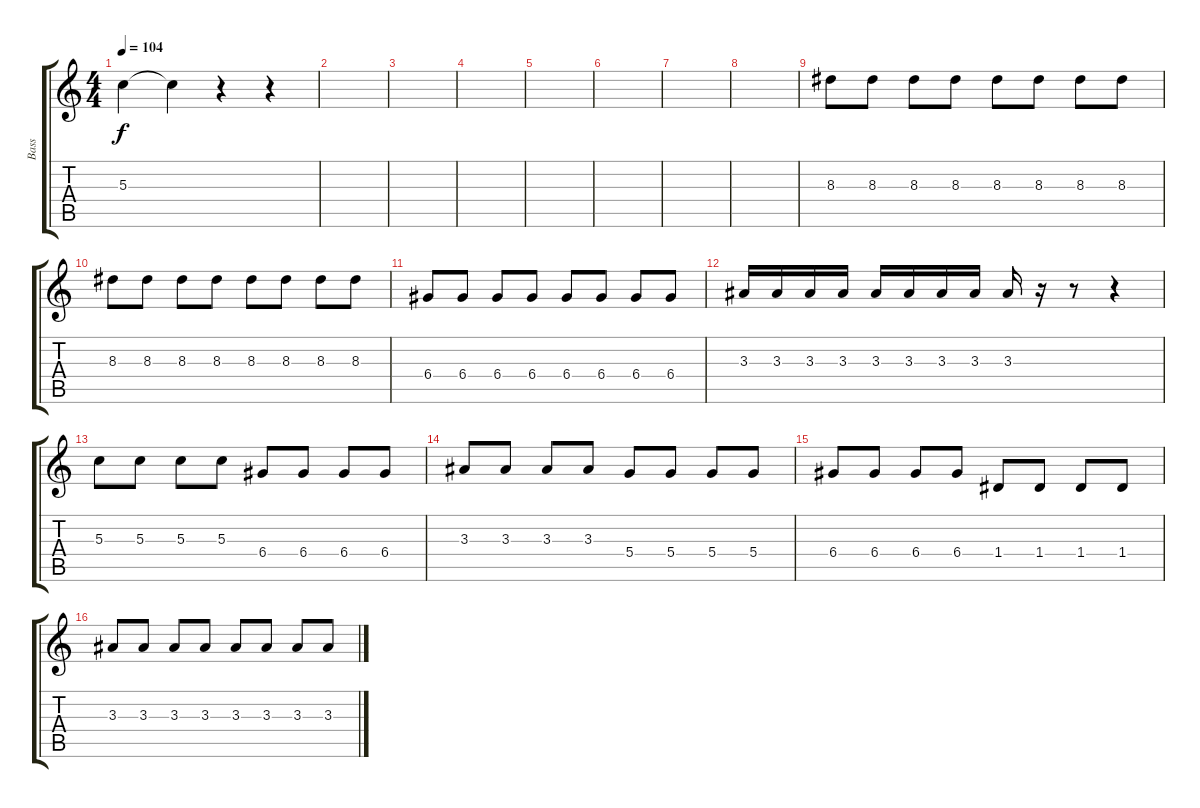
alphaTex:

\track ("Bass" "Bass") {instrument fretlessbass}
\staff {score tabs}
\tuning (E4 B3 G3 D3 A2 E2) {hide}
\ts (4 4)
\tempo 104
\clef g2
\ks c
5.3.4{dy f} 5.3{t}.4 r.4 r.4 |
|
|
|
|
|
|
|
8.3.8 8.3.8 8.3.8 8.3.8 8.3.8 8.3.8 8.3.8 8.3.8 |
8.3.8 8.3.8 8.3.8 8.3.8 8.3.8 8.3.8 8.3.8 8.3.8 |
6.4.8 6.4.8 6.4.8 6.4.8 6.4.8 6.4.8 6.4.8 6.4.8 |
3.3.16 3.3.16 3.3.16 3.3.16 3.3.16 3.3.16 3.3.16 3.3.16 3.3.16 r.16 r.8 r.4 |
5.3.8 5.3.8 5.3.8 5.3.8 6.4.8 6.4.8 6.4.8 6.4.8 |
3.3.8 3.3.8 3.3.8 3.3.8 5.4.8 5.4.8 5.4.8 5.4.8 |
6.4.8 6.4.8 6.4.8 6.4.8 1.4.8 1.4.8 1.4.8 1.4.8 |
3.3.8 3.3.8 3.3.8 3.3.8 3.3.8 3.3.8 3.3.8 3.3.8
